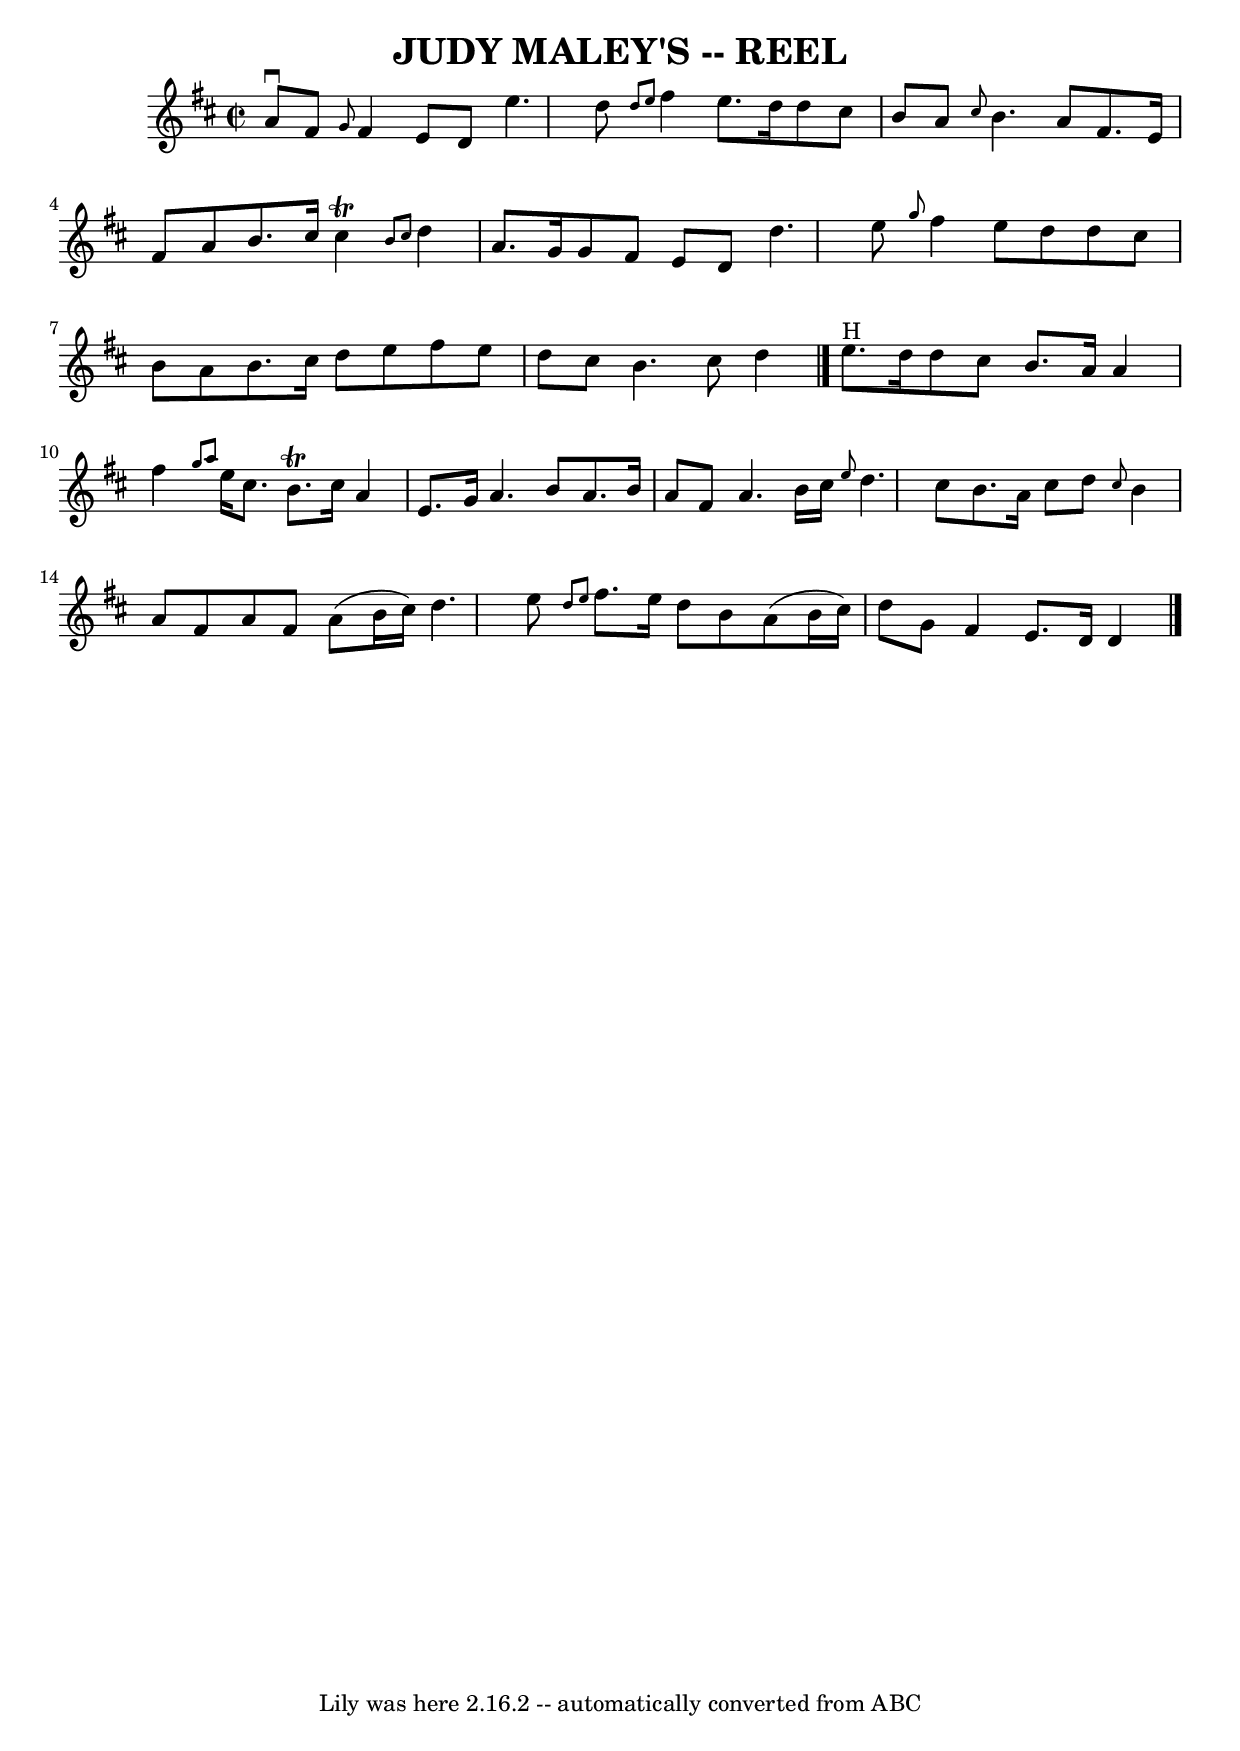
\version "2.16.2"
\include "Mammoth.ily"
\header {
  %% book = "Ryan's Mammoth Collection of Fiddle Tunes"
  crossRefNumber = "1"
  footnotes = ""
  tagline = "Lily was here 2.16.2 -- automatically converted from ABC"
  title = "JUDY MALEY'S -- REEL"

}
voicedefault =  {


  \override Staff.TimeSignature #'style = #'C
  \time 2/2 
  \key d \major
 a'8^\downbow fis'8    |
  \grace {    
    g'8  
  } fis'4 e'8 d'8 e''4. d''8    |
  \grace { d''8    
	   e''8  
	 } fis''4 e''8. d''16 d''8 cis''8 b'8 a'8    |
  
  \grace { cis''8  
	 } b'4. a'8 fis'8. e'16 fis'8 a'8    
  |
  b'8. cis''16 cis''4^\trill \grace { b'8 cis''8  
				    }   
  d''4 a'8. g'16    |
  g'8 fis'8 e'8 d'8 d''4.    
  e''8    |
  \grace { g''8  
	 } fis''4 e''8 d''8 d''8 cis''8 
  b'8 a'8    |
  b'8. cis''16 d''8 e''8 fis''8 e''8   
  d''8 cis''8    |
  b'4. cis''8 d''4      \bar "|." e''8. 
  ^"H" d''16    |
  d''8 cis''8 b'8. a'16 a'4 fis''4    
  |
  \grace { g''8 a''8  
	 } e''16 cis''8. b'8.^\trill   
  cis''16 a'4 e'8. g'16    |
  a'4. b'8 a'8. b'16 a'8 
  fis'8    |
  a'4. b'16 cis''16  \grace { e''8  
			    } d''4.    
  cis''8    |
  b'8. a'16 cis''8 d''8  \grace { cis''8  
				}   
  b'4 a'8 fis'8    |
  a'8 fis'8 a'8 (b'16 cis''16) 
  d''4. e''8    |
  \grace { d''8 e''8  
	 } fis''8. e''16    
  d''8 b'8 a'8 (b'16 cis''16) d''8 g'8    |
  fis'4    
  e'8. d'16 d'4    \bar "|."   

}

\score{
  <<

    \context Staff="default"
    {
      \voicedefault 
      
    }

  >>
  \layout {
    
  }
  \midi {
  }

}
